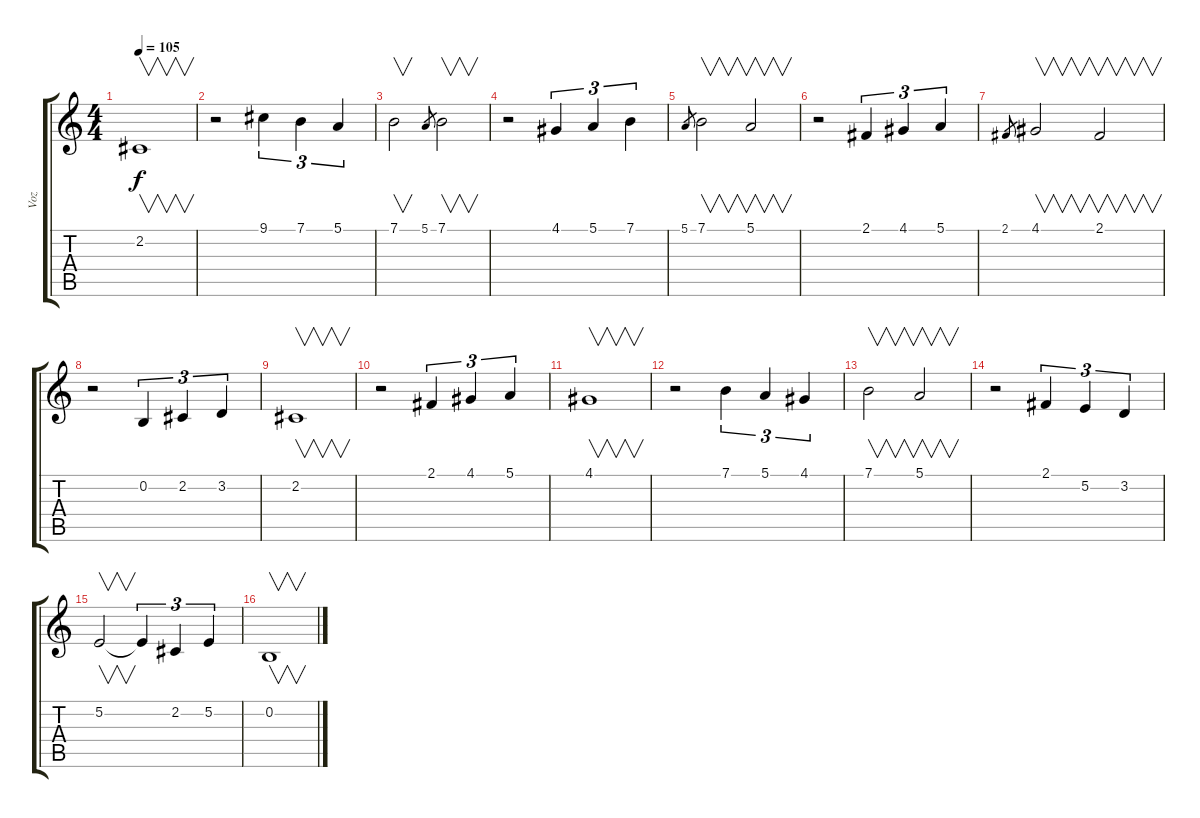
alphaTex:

\track ("Voz" "Voz") {instrument lead2sawtooth}
\staff {score tabs}
\tuning (E4 B3 G3 D3 A2 E2) {hide}
\ts (4 4)
\tempo 105
\clef g2
\ks c
2.2.1{v dy f} |
r.2 9.1.4{tu (3 2)} 7.1.4{tu (3 2)} 5.1.4{tu (3 2)} |
7.1.2{v} 5.1.8{gr} 7.1.2{v} |
r.2 4.1.4{tu (3 2)} 5.1.4{tu (3 2)} 7.1.4{tu (3 2)} |
5.1.8{gr} 7.1.2{v} 5.1.2{v} |
r.2 2.1.4{tu (3 2)} 4.1.4{tu (3 2)} 5.1.4{tu (3 2)} |
2.1.8{gr} 4.1.2{v} 2.1.2{v} |
r.2 0.2.4{tu (3 2)} 2.2.4{tu (3 2)} 3.2.4{tu (3 2)} |
2.2.1{v} |
r.2 2.1.4{tu (3 2)} 4.1.4{tu (3 2)} 5.1.4{tu (3 2)} |
4.1.1{v} |
r.2 7.1.4{tu (3 2)} 5.1.4{tu (3 2)} 4.1.4{tu (3 2)} |
7.1.2{v} 5.1.2{v} |
r.2 2.1.4{tu (3 2)} 5.2.4{tu (3 2)} 3.2.4{tu (3 2)} |
5.2.2{v} 5.2{t}.4{tu (3 2)} 2.2.4{tu (3 2)} 5.2.4{tu (3 2)} |
0.2.1{v}
